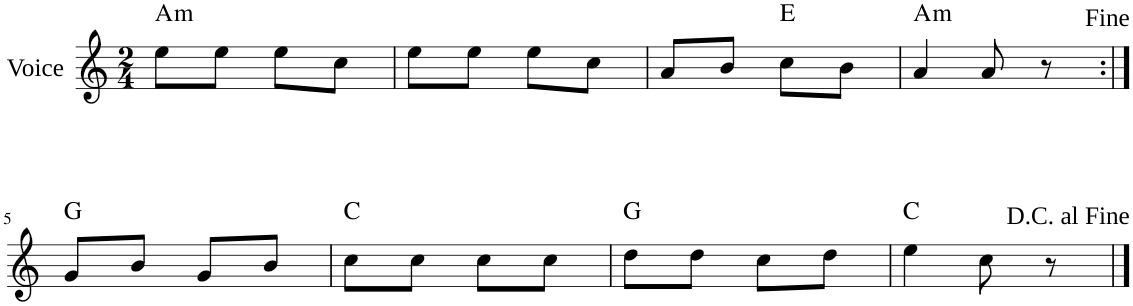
**kern	**harte
*part1	*part1
*staff1	*
*I"Voice	*
*clefG2	*
*k[]	*
*M2/4	*
=1	=1
!	!LO:H:kt=m
8ee\L	A:min
8ee\J	.
8ee\L	.
8cc\J	.
=2	=2
8ee\L	.
8ee\J	.
8ee\L	.
8cc\J	.
=3	=3
8a/L	.
8b/J	.
8cc\L	E:maj
8b\J	.
=4	=4
4a/	A:min
8a/	.
8r	.
!LO:TX:a:t=<font face="Times New Roman"/>Fine	!LO:H:kt=m
!!LO:LB:g=z
=5:|!	=5:|!
8g/L	G:maj
8b/J	.
8g/L	.
8b/J	.
=6	=6
8cc\L	C:maj
8cc\J	.
8cc\L	.
8cc\J	.
=7	=7
8dd\L	G:maj
8dd\J	.
8cc\L	.
8dd\J	.
=8	=8
4ee\	C:maj
8cc\	.
8r	.
!LO:TX:a:t=<font face="Times New Roman"/>D.C. al Fine	!
==	==
*-	*-
